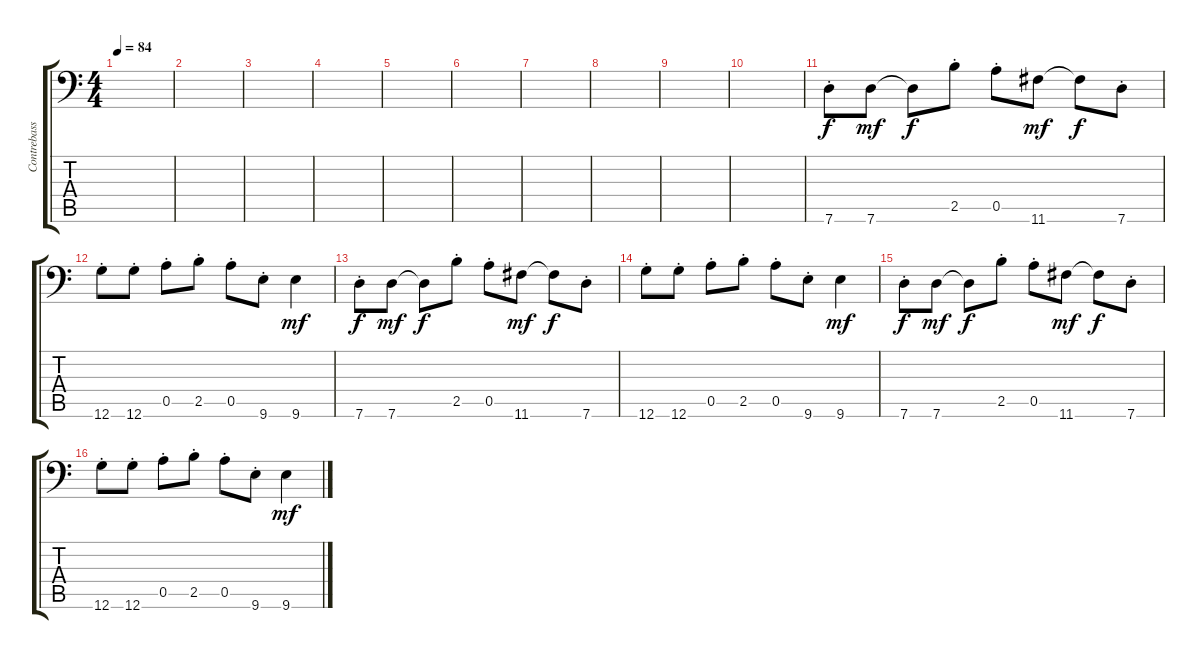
\track ("Contrebasse" "Contrebass") {instrument contrabass}
\staff {score tabs}
\tuning (E4 B3 G3 D3 A2 G1) {hide}
\ts (4 4)
\tempo 84
\clef f4
\ks c
|
|
|
|
|
|
|
|
|
|
7.6{st}.8 7.6.8{dy mf} 7.6{t}.8{dy f} 2.5{st}.8 0.5{st}.8 11.6.8{dy mf} 11.6{t}.8{dy f} 7.6{st}.8 |
12.6{st}.8 12.6{st}.8 0.5{st}.8 2.5{st}.8 0.5{st}.8 9.6{st}.8 9.6.4{dy mf} |
7.6{st}.8{dy f} 7.6.8{dy mf} 7.6{t}.8{dy f} 2.5{st}.8 0.5{st}.8 11.6.8{dy mf} 11.6{t}.8{dy f} 7.6{st}.8 |
12.6{st}.8 12.6{st}.8 0.5{st}.8 2.5{st}.8 0.5{st}.8 9.6{st}.8 9.6.4{dy mf} |
7.6{st}.8{dy f} 7.6.8{dy mf} 7.6{t}.8{dy f} 2.5{st}.8 0.5{st}.8 11.6.8{dy mf} 11.6{t}.8{dy f} 7.6{st}.8 |
12.6{st}.8 12.6{st}.8 0.5{st}.8 2.5{st}.8 0.5{st}.8 9.6{st}.8 9.6.4{dy mf}
